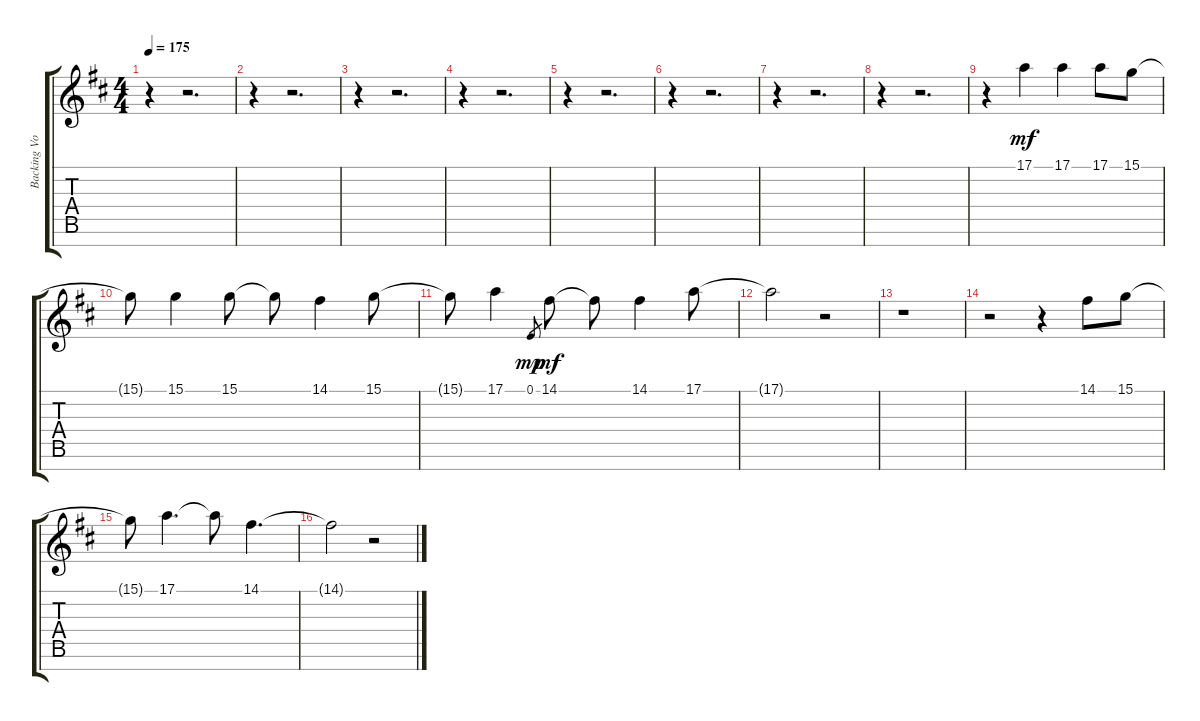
\track ("Backing Vocals" "Backing Vo") {instrument flute}
\staff {score tabs}
\tuning (E4 B3 G3 D3 A2 E2 B1) {hide}
\ts (4 4)
\tempo 175
\clef g2
\ks d
r.4{dy mf} r.2{d} |
r.4 r.2{d} |
r.4 r.2{d} |
r.4 r.2{d} |
r.4 r.2{d} |
r.4 r.2{d} |
r.4 r.2{d} |
r.4 r.2{d} |
r.4 17.1.4 17.1.4 17.1.8 15.1.8 |
15.1{t}.8 15.1.4 15.1.8 15.1{t}.8 14.1.4 15.1.8 |
15.1{t}.8 17.1.4 0.1.8{gr dy mp} 14.1.8{dy mf} 14.1{t}.8 14.1.4 17.1.8 |
17.1{t}.2 r.2 |
r.1 |
r.2 r.4 14.1.8 15.1.8 |
15.1{t}.8 17.1.4{d} 17.1{t}.8 14.1.4{d} |
14.1{t}.2 r.2
